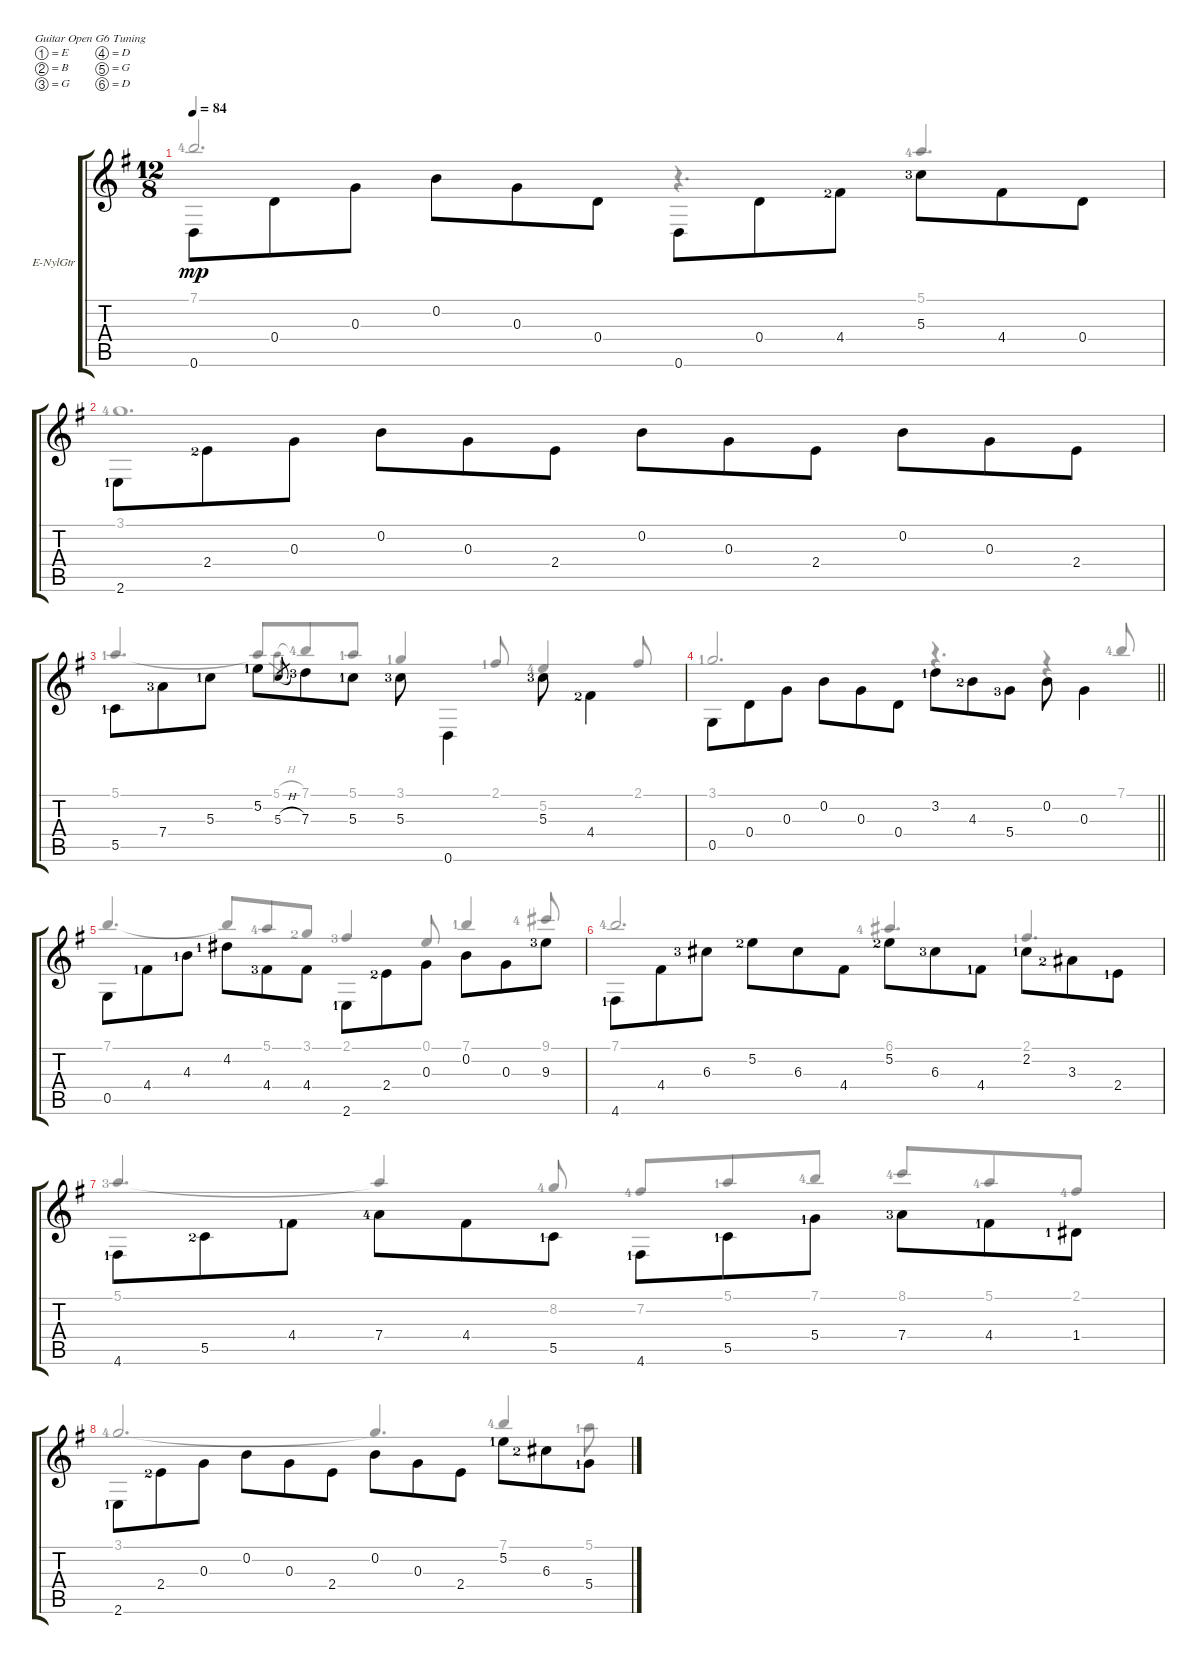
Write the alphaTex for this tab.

\defaultSystemsLayout 4
\bracketExtendMode groupsimilarinstruments
\firstSystemTrackNameOrientation horizontal
\otherSystemsTrackNameOrientation horizontal
\track ("Elec. Nylon Str. Gtr." "E-NylGtr") {instrument acousticguitarsteel}
\staff {score tabs}
\tuning (E4 B3 G3 D3 G2 D2)
\voice
\ts (12 8)
\tempo 84
\clef g2
\ks g
0.6.8{dy mp beam invert} 0.4.8 0.3.8 0.2.8{beam invert} 0.3.8 0.4.8 0.6.8{beam invert} 0.4.8 4.4{lf 3}.8 5.3{lf 4}.8{beam invert} 4.4.8 0.4.8 |
2.6{lf 2}.8{beam invert} 2.4{lf 3}.8 0.3.8 0.2.8{beam invert} 0.3.8 2.4.8 0.2.8{beam invert} 0.3.8 2.4.8 0.2.8{beam invert} 0.3.8 2.4.8 |
5.5{lf 2}.8{beam invert} 7.4{lf 4}.8 5.3{lf 2}.8 5.2{lf 2}.8{beam invert} 5.3{h}.8{gr} 7.3{lf 4}.8 5.3{lf 2}.8 5.3{lf 4}.8{beam invert} 0.6.4{beam invert} 5.3{lf 4}.8{beam invert} 4.4{lf 3}.4{beam invert} |
\barLineRight lightlight
0.5.8{beam invert} 0.4.8 0.3.8 0.2.8{beam invert} 0.3.8 0.4.8 3.2{lf 2}.8{beam invert} 4.3{lf 3}.8 5.4{lf 4}.8 0.2.8{beam invert} 0.3.4{beam invert} |
0.5.8{beam invert} 4.4{lf 2}.8 4.3{lf 2}.8 4.2{lf 2}.8{beam invert} 4.4{lf 4}.8 4.4.8 2.6{lf 2}.8{beam invert} 2.4{lf 3}.8 0.3.8 0.2.8{beam invert} 0.3.8 9.3{lf 4}.8 |
4.6{lf 2}.8{beam invert} 4.4.8 6.3{lf 4}.8 5.2{lf 3}.8{beam invert} 6.3.8 4.4.8 5.2{lf 3}.8{beam invert} 6.3{lf 4}.8 4.4{lf 2}.8 2.2{lf 2}.8{beam invert} 3.3{lf 3}.8 2.4{lf 2}.8 |
4.6{lf 2}.8{beam invert} 5.5{lf 3}.8 4.4{lf 2}.8 7.4{lf 5}.8{beam invert} 4.4.8 5.5{lf 2}.8 4.6{lf 2}.8{beam invert} 5.5{lf 2}.8 5.4{lf 2}.8 7.4{lf 4}.8{beam invert} 4.4{lf 2}.8 1.4{lf 2}.8 |
2.6{lf 2}.8{beam invert} 2.4{lf 3}.8 0.3.8 0.2.8{beam invert} 0.3.8 2.4.8 0.2.8{beam invert} 0.3.8 2.4.8 5.2{lf 2}.8{beam invert} 6.3{lf 3}.8 5.4{lf 2}.8
\voice
\clef g2
\ottava regular
\simile none
\ks g
7.1{lf 5}.2{d dy mp beam invert} r.4{d} 5.1{lf 5}.4{d beam invert} |
3.1{lf 5}.1{d} |
5.1{lf 2}.4{d beam invert} 5.1{t}.8{beam invert} 5.1{h}.8{gr} 7.1{lf 5}.8 5.1{lf 2}.8 3.1{lf 2}.4{beam invert} 2.1{lf 2}.8{beam invert} 5.2{lf 5}.4{beam invert} 2.1.8{beam invert} |
\barLineRight lightlight
3.1{lf 2}.2{d beam invert} r.4{d} r.4 7.1{lf 5}.8{beam invert} |
7.1.4{d beam invert} 7.1{t}.8{beam invert} 5.1{lf 5}.8 3.1{lf 3}.8 2.1{lf 4}.4{beam invert} 0.1.8{beam invert} 7.1{lf 2}.4{beam invert} 9.1{lf 5}.8{beam invert} |
7.1{lf 5}.2{d beam invert} 6.1{lf 5}.4{d beam invert} 2.1{lf 2}.4{d beam invert} |
5.1{lf 4}.4{d beam invert} 5.1{t}.4{beam invert} 8.2{lf 5}.8{beam invert} 7.2{lf 5}.8{beam invert} 5.1{lf 2}.8 7.1{lf 5}.8 8.1{lf 5}.8{beam invert} 5.1{lf 5}.8 2.1{lf 5}.8 |
3.1{lf 5}.2{d beam invert} 3.1{t}.4{d beam invert} 7.1{lf 5}.4{beam invert} 5.1{lf 2}.8
